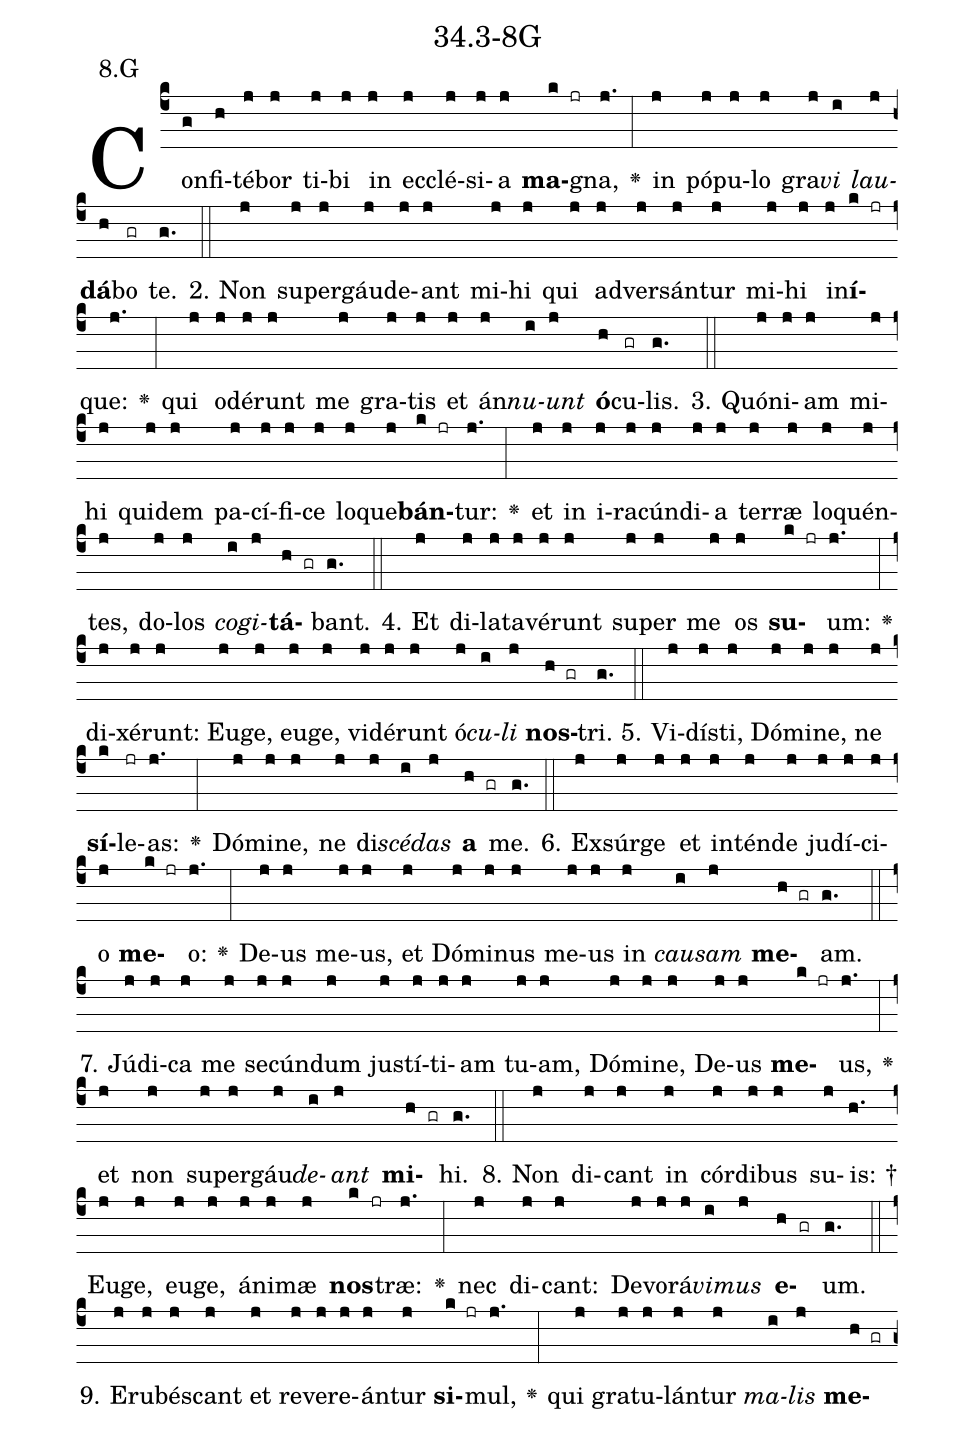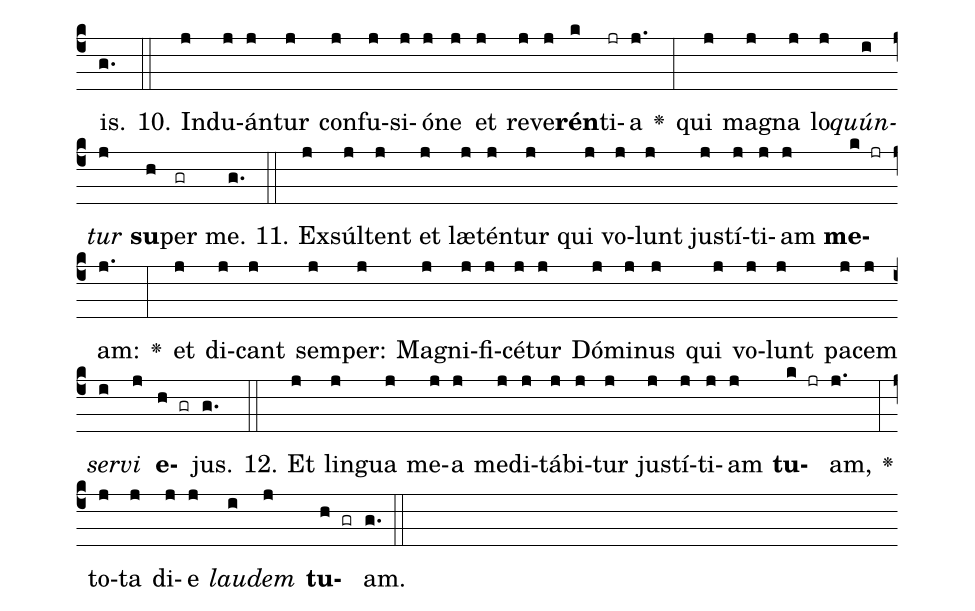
name: 34.3-8G;
annotation: 8.G;
%%
(c4)Con(g)fi(h)té(j)bor(j) ti(j)bi(j) in(j) ec(j)clé(j)si(j)a(j) <b>ma</b>(k jr)gna,(j.) <v>\greheightstar</v>(:) in(j) pó(j)pu(j)lo(j) gra(j)<i>vi</i>(i) <i>lau</i>(j)<b>dá</b>(h)bo(gr) te.(g.) (::)
2. Non(j) su(j)per(j)gáu(j)de(j)ant(j) mi(j)hi(j) qui(j) ad(j)ver(j)sán(j)tur(j) mi(j)hi(j) in(j)<b>í</b>(k jr)que:(j.) <v>\greheightstar</v>(:) qui(j) o(j)dé(j)runt(j) me(j) gra(j)tis(j) et(j) án(j)<i>nu</i>(i)<i>unt</i>(j) <b>ó</b>(h)cu(gr)lis.(g.) (::)
3. Quón(j)i(j)am(j) mi(j)hi(j) qui(j)dem(j) pa(j)cí(j)fi(j)ce(j) lo(j)que(j)<b>bán</b>(k jr)tur:(j.) <v>\greheightstar</v>(:) et(j) in(j) i(j)ra(j)cún(j)di(j)a(j) ter(j)ræ(j) lo(j)quén(j)tes,(j) do(j)los(j) <i>co</i>(i)<i>gi</i>(j)<b>tá</b>(h gr)bant.(g.) (::)
4. Et(j) di(j)la(j)ta(j)vé(j)runt(j) su(j)per(j) me(j) os(j) <b>su</b>(k jr)um:(j.) <v>\greheightstar</v>(:) di(j)xé(j)runt:(j) Eu(j)ge,(j) eu(j)ge,(j) vi(j)dé(j)runt(j) ó(j)<i>cu</i>(i)<i>li</i>(j) <b>nos</b>(h gr)tri.(g.) (::)
5. Vi(j)dís(j)ti,(j) Dó(j)mi(j)ne,(j) ne(j) <b>sí</b>(k)le(jr)as:(j.) <v>\greheightstar</v>(:) Dó(j)mi(j)ne,(j) ne(j) di(j)<i>scé</i>(i)<i>das</i>(j) <b>a</b>(h gr) me.(g.) (::)
6. Ex(j)súr(j)ge(j) et(j) in(j)tén(j)de(j) ju(j)dí(j)ci(j)o(j) <b>me</b>(k jr)o:(j.) <v>\greheightstar</v>(:) De(j)us(j) me(j)us,(j) et(j) Dó(j)mi(j)nus(j) me(j)us(j) in(j) <i>cau</i>(i)<i>sam</i>(j) <b>me</b>(h gr)am.(g.) (::)
7. Jú(j)di(j)ca(j) me(j) se(j)cún(j)dum(j) jus(j)tí(j)ti(j)am(j) tu(j)am,(j) Dó(j)mi(j)ne,(j) De(j)us(j) <b>me</b>(k jr)us,(j.) <v>\greheightstar</v>(:) et(j) non(j) su(j)per(j)gáu(j)<i>de</i>(i)<i>ant</i>(j) <b>mi</b>(h gr)hi.(g.) (::)
8. Non(j) di(j)cant(j) in(j) cór(j)di(j)bus(j) su(j)is: †(h.) Eu(j)ge,(j) eu(j)ge,(j) á(j)ni(j)mæ(j) <b>nos</b>(k jr)træ:(j.) <v>\greheightstar</v>(:) nec(j) di(j)cant:(j) De(j)vo(j)rá(j)<i>vi</i>(i)<i>mus</i>(j) <b>e</b>(h gr)um.(g.) (::)
9. E(j)ru(j)bés(j)cant(j) et(j) re(j)ve(j)re(j)án(j)tur(j) <b>si</b>(k jr)mul,(j.) <v>\greheightstar</v>(:) qui(j) gra(j)tu(j)lán(j)tur(j) <i>ma</i>(i)<i>lis</i>(j) <b>me</b>(h gr)is.(g.) (::)
10. Ind(j)u(j)án(j)tur(j) con(j)fu(j)si(j)ó(j)ne(j) et(j) re(j)ve(j)<b>rén</b>(k)ti(jr)a(j.) <v>\greheightstar</v>(:) qui(j) ma(j)gna(j) lo(j)<i>quún</i>(i)<i>tur</i>(j) <b>su</b>(h)per(gr) me.(g.) (::)
11. Ex(j)súl(j)tent(j) et(j) læ(j)tén(j)tur(j) qui(j) vo(j)lunt(j) jus(j)tí(j)ti(j)am(j) <b>me</b>(k jr)am:(j.) <v>\greheightstar</v>(:) et(j) di(j)cant(j) sem(j)per:(j) Ma(j)gni(j)fi(j)cé(j)tur(j) Dó(j)mi(j)nus(j) qui(j) vo(j)lunt(j) pa(j)cem(j) <i>ser</i>(i)<i>vi</i>(j) <b>e</b>(h gr)jus.(g.) (::)
12. Et(j) lin(j)gua(j) me(j)a(j) me(j)di(j)tá(j)bi(j)tur(j) jus(j)tí(j)ti(j)am(j) <b>tu</b>(k jr)am,(j.) <v>\greheightstar</v>(:) to(j)ta(j) di(j)e(j) <i>lau</i>(i)<i>dem</i>(j) <b>tu</b>(h gr)am.(g.) (::)
